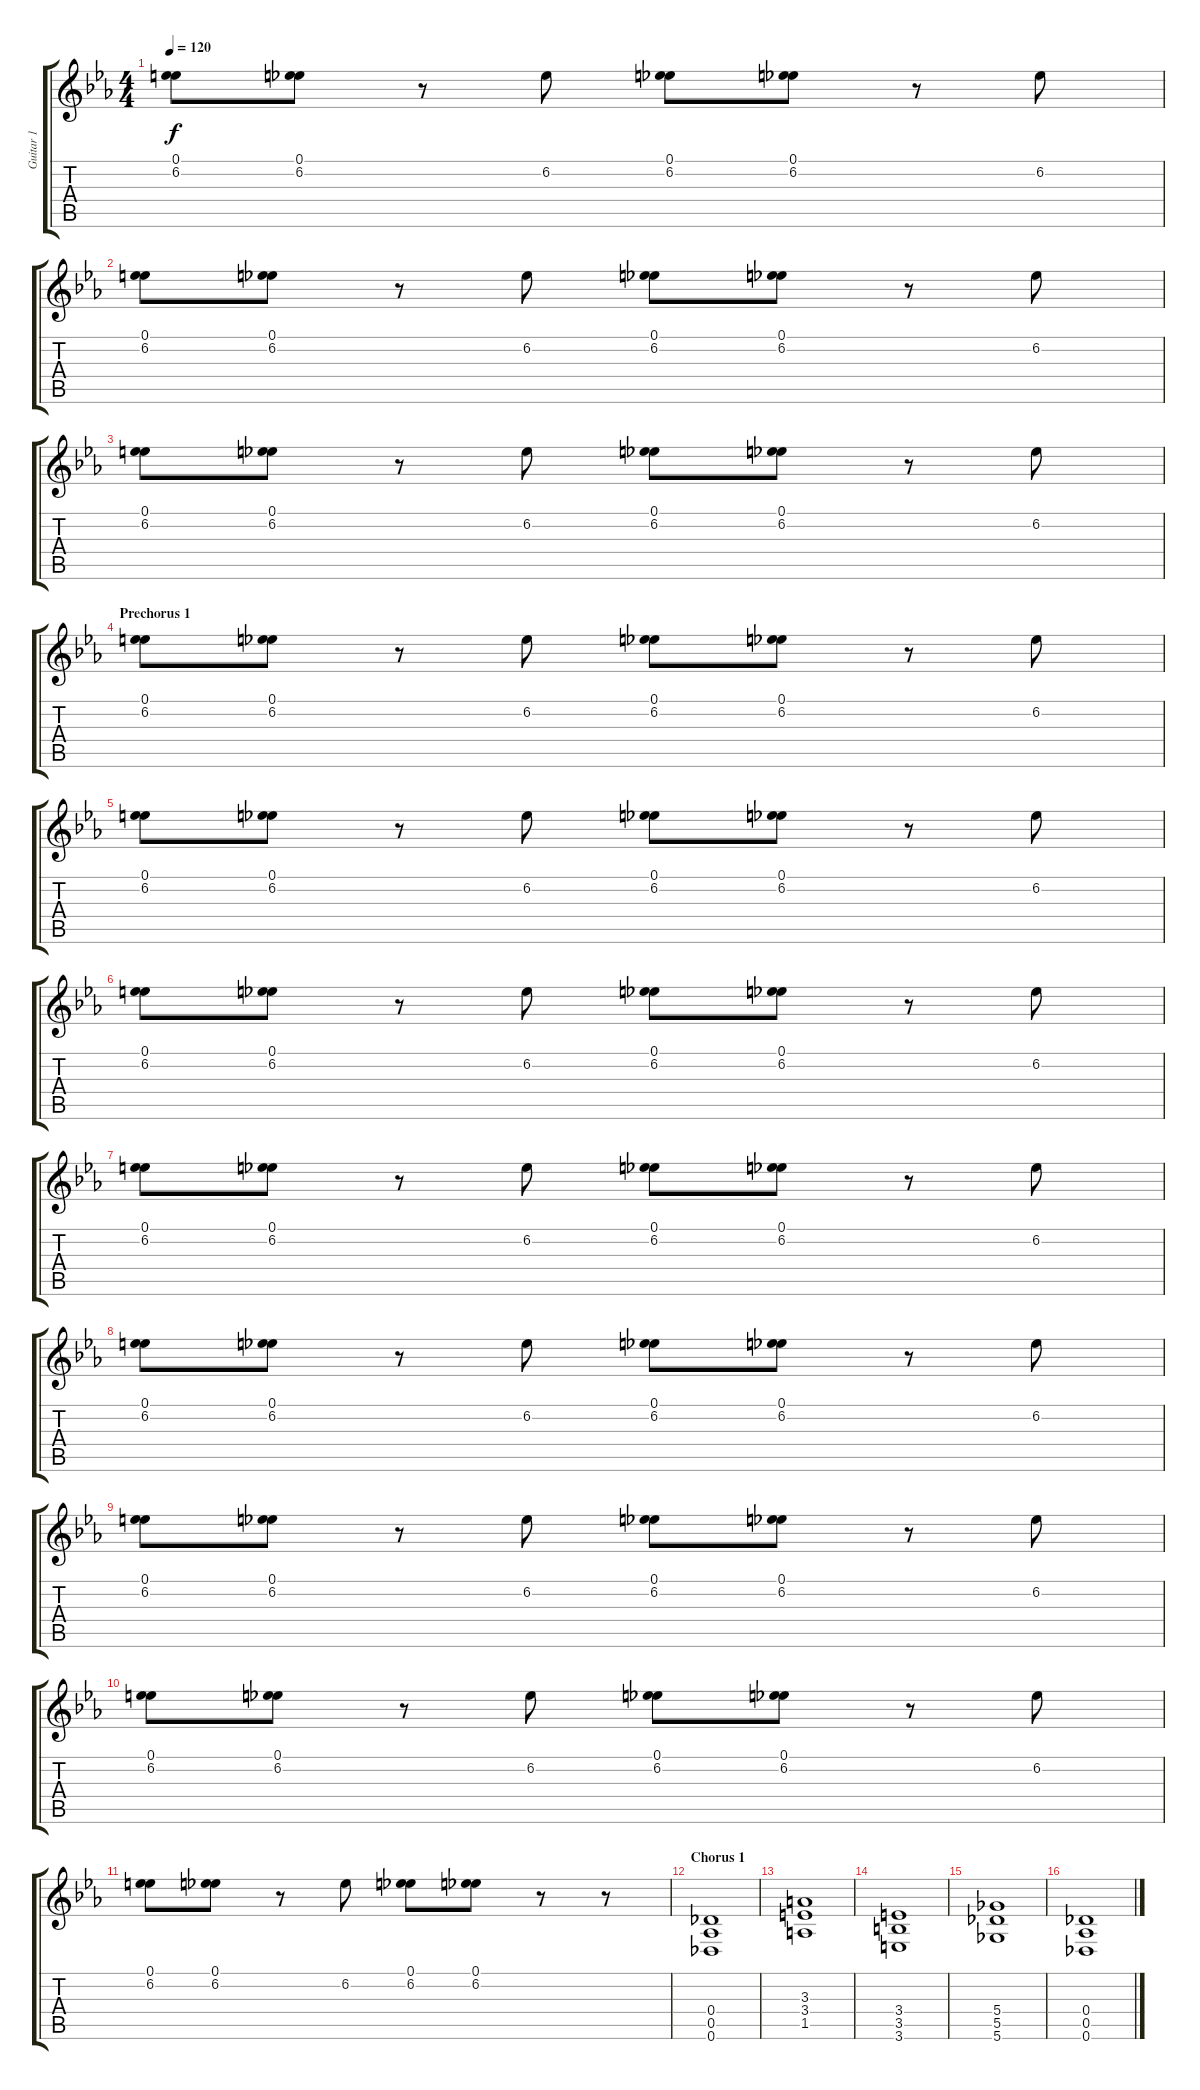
\track ("Guitar 1" "Guitar 1") {instrument distortionguitar}
\staff {score tabs}
\tuning (Eb4 Bb3 Gb3 Db3 Ab2 Db2) {hide}
\ts (4 4)
\tempo 120
\clef g2
\ks eb
(0.1 6.2).8{dy f} (0.1 6.2).8 r.8 6.2.8 (0.1 6.2).8 (0.1 6.2).8 r.8 6.2.8 |
(0.1 6.2).8 (0.1 6.2).8 r.8 6.2.8 (0.1 6.2).8 (0.1 6.2).8 r.8 6.2.8 |
(0.1 6.2).8 (0.1 6.2).8 r.8 6.2.8 (0.1 6.2).8 (0.1 6.2).8 r.8 6.2.8 |
\section ("" "Prechorus 1")
(0.1 6.2).8 (0.1 6.2).8 r.8 6.2.8 (0.1 6.2).8 (0.1 6.2).8 r.8 6.2.8 |
(0.1 6.2).8 (0.1 6.2).8 r.8 6.2.8 (0.1 6.2).8 (0.1 6.2).8 r.8 6.2.8 |
(0.1 6.2).8 (0.1 6.2).8 r.8 6.2.8 (0.1 6.2).8 (0.1 6.2).8 r.8 6.2.8 |
(0.1 6.2).8 (0.1 6.2).8 r.8 6.2.8 (0.1 6.2).8 (0.1 6.2).8 r.8 6.2.8 |
(0.1 6.2).8 (0.1 6.2).8 r.8 6.2.8 (0.1 6.2).8 (0.1 6.2).8 r.8 6.2.8 |
(0.1 6.2).8 (0.1 6.2).8 r.8 6.2.8 (0.1 6.2).8 (0.1 6.2).8 r.8 6.2.8 |
(0.1 6.2).8 (0.1 6.2).8 r.8 6.2.8 (0.1 6.2).8 (0.1 6.2).8 r.8 6.2.8 |
(0.1 6.2).8 (0.1 6.2).8 r.8 6.2.8 (0.1 6.2).8 (0.1 6.2).8 r.8 r.8 |
\section ("" "Chorus 1")
(0.4 0.5 0.6).1 |
(3.3 3.4 1.5).1 |
(3.4 3.5 3.6).1 |
(5.4 5.5 5.6).1 |
(0.4 0.5 0.6).1
